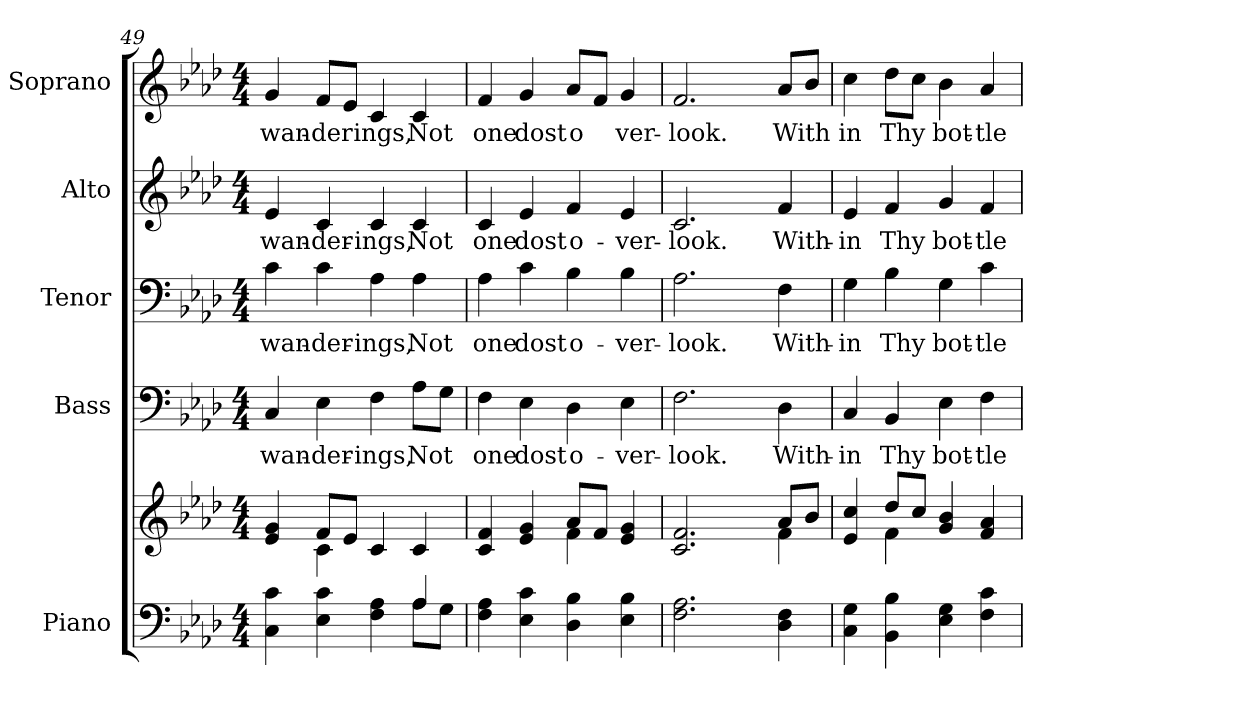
**kern	**kern	**kern	**text	**kern	**text	**kern	**text	**kern	**text
*part5	*part5	*part4	*part4	*part3	*part3	*part2	*part2	*part1	*part1
*staff6	*staff5	*staff4	*staff4	*staff3	*staff3	*staff2	*staff2	*staff1	*staff1
*I"Piano	*	*I"Bass	*	*I"Tenor	*	*I"Alto	*	*I"Soprano	*
*I'Pno.	*	*I'B.	*	*I'T.	*	*I'A.	*	*I'S.	*
!!LO:PB:g=z
*clefF4	*clefG2	*clefF4	*	*clefF4	*	*clefG2	*	*clefG2	*
*k[b-e-a-d-]	*k[b-e-a-d-]	*k[b-e-a-d-]	*	*k[b-e-a-d-]	*	*k[b-e-a-d-]	*	*k[b-e-a-d-]	*
*A-:	*A-:	*A-:	*	*A-:	*	*A-:	*	*A-:	*
*M4/4	*M4/4	*M4/4	*	*M4/4	*	*M4/4	*	*M4/4	*
=49	=49	=49	=49	=49	=49	=49	=49	=49	=49
*^	*^	*	*	*	*	*	*	*	*
!	!	!	!	!	!LO:LY:b:color=#000000	!	!	!	!	!	!
!	!	!	!	!	!	!	!LO:LY:b:color=#000000	!	!	!	!
!	!	!	!	!	!	!	!	!	!LO:LY:b:color=#000000	!	!
!	!	!	!	!	!	!	!	!	!	!	!LO:LY:b:color=#000000
4Ci\ 4ci	2ryy	4e-i/ 4gi	4ryy	4Ci/	wan-	4ci\	wan-	4e-i/	wan-	4gi/	wan-
!	!	!	!	!	!LO:LY:b:color=#000000	!	!	!	!	!	!
!	!	!	!	!	!	!	!LO:LY:b:color=#000000	!	!	!	!
!	!	!	!	!	!	!	!	!	!LO:LY:b:color=#000000	!	!
!	!	!	!	!	!	!	!	!	!	!	!LO:LY:b:color=#000000
4E-i\ 4ci	.	8fi/L	4ci\	4E-i\	-der-	4ci\	-der-	4ci/	-der-	8fi/L	-der
.	.	8e-i/J	.	.	.	.	.	.	.	8e-i/J	.
!	!	!	!	!	!LO:LY:b:color=#000000	!	!	!	!	!	!
!	!	!	!	!	!	!	!LO:LY:b:color=#000000	!	!	!	!
!	!	!	!	!	!	!	!	!	!LO:LY:b:color=#000000	!	!
!	!	!	!	!	!	!	!	!	!	!	!LO:LY:b:color=#000000
4Fi\ 4A-i	4ryy	4ci/	2ryy	4Fi\	-ings,	4A-i\	-ings,	4ci/	-ings,	4ci/	ings,
!	!	!	!	!	!LO:LY:b:color=#000000	!	!	!	!	!	!
!	!	!	!	!	!	!	!LO:LY:b:color=#000000	!	!	!	!
!	!	!	!	!	!	!	!	!	!LO:LY:b:color=#000000	!	!
!	!	!	!	!	!	!	!	!	!	!	!LO:LY:b:color=#000000
4A-i/	8A-i\L	4ci/	.	8A-i\L	Not	4A-i\	Not	4ci/	Not	4ci/	Not
.	8Gi\J	.	.	8Gi\J	.	.	.	.	.	.	.
*v	*v	*	*	*	*	*	*	*	*	*	*
=50	=50	=50	=50	=50	=50	=50	=50	=50	=50	=50
*^	*	*	*	*	*	*	*	*	*	*
!	!	!	!	!	!LO:LY:b:color=#000000	!	!	!	!	!	!
*v	*v	*	*	*	*	*	*	*	*	*	*
*^	*	*	*	*	*	*	*	*	*	*
!	!	!	!	!	!	!	!LO:LY:b:color=#000000	!	!	!	!
*v	*v	*	*	*	*	*	*	*	*	*	*
*^	*	*	*	*	*	*	*	*	*	*
!	!	!	!	!	!	!	!	!	!LO:LY:b:color=#000000	!	!
*v	*v	*	*	*	*	*	*	*	*	*	*
*^	*	*	*	*	*	*	*	*	*	*
!	!	!	!	!	!	!	!	!	!	!	!LO:LY:b:color=#000000
*v	*v	*	*	*	*	*	*	*	*	*	*
4Fi\ 4A-i	4ci/ 4fi	2ryy	4Fi\	one	4A-i\	one	4ci/	one	4fi/	one
!	!	!	!	!LO:LY:b:color=#000000	!	!	!	!	!	!
!	!	!	!	!	!	!LO:LY:b:color=#000000	!	!	!	!
!	!	!	!	!	!	!	!	!LO:LY:b:color=#000000	!	!
!	!	!	!	!	!	!	!	!	!	!LO:LY:b:color=#000000
4E-i\ 4ci	4e-i/ 4gi	.	4E-i\	dost	4ci\	dost	4e-i/	dost	4gi/	dost
!	!	!	!	!LO:LY:b:color=#000000	!	!	!	!	!	!
!	!	!	!	!	!	!LO:LY:b:color=#000000	!	!	!	!
!	!	!	!	!	!	!	!	!LO:LY:b:color=#000000	!	!
!	!	!	!	!	!	!	!	!	!	!LO:LY:b:color=#000000
4D-i\ 4B-i	8a-i/L	4fi\	4D-i\	o-	4B-i\	o-	4fi/	o-	8a-i/L	o
.	8fi/J	.	.	.	.	.	.	.	8fi/J	.
!	!	!	!	!LO:LY:b:color=#000000	!	!	!	!	!	!
!	!	!	!	!	!	!LO:LY:b:color=#000000	!	!	!	!
!	!	!	!	!	!	!	!	!LO:LY:b:color=#000000	!	!
!	!	!	!	!	!	!	!	!	!	!LO:LY:b:color=#000000
4E-i\ 4B-i	4e-i/ 4gi	4ryy	4E-i\	-ver-	4B-i\	-ver-	4e-i/	-ver-	4gi/	ver-
=51	=51	=51	=51	=51	=51	=51	=51	=51	=51	=51
!	!	!	!	!LO:LY:b:color=#000000	!	!	!	!	!	!
!	!	!	!	!	!	!LO:LY:b:color=#000000	!	!	!	!
!	!	!	!	!	!	!	!	!LO:LY:b:color=#000000	!	!
!	!	!	!	!	!	!	!	!	!	!LO:LY:b:color=#000000
2.Fi\ 2.A-i	2.ci/ 2.fi	2ryy	2.Fi\	-look.	2.A-i\	-look.	2.ci/	-look.	2.fi/	-look.
.	.	4ryy	.	.	.	.	.	.	.	.
!	!	!	!	!LO:LY:b:color=#000000	!	!	!	!	!	!
!	!	!	!	!	!	!LO:LY:b:color=#000000	!	!	!	!
!	!	!	!	!	!	!	!	!LO:LY:b:color=#000000	!	!
!	!	!	!	!	!	!	!	!	!	!LO:LY:b:color=#000000
4D-i\ 4Fi	8a-i/L	4fi\	4D-i\	With-	4Fi\	With-	4fi/	With-	8a-i/L	With
.	8b-i/J	.	.	.	.	.	.	.	8b-i/J	.
!!LO:PB:g=z
=52	=52	=52	=52	=52	=52	=52	=52	=52	=52	=52
!	!	!	!	!LO:LY:b:color=#000000	!	!	!	!	!	!
!	!	!	!	!	!	!LO:LY:b:color=#000000	!	!	!	!
!	!	!	!	!	!	!	!	!LO:LY:b:color=#000000	!	!
!	!	!	!	!	!	!	!	!	!	!LO:LY:b:color=#000000
4Ci\ 4Gi	4e-i/ 4cci	4ryy	4Ci/	-in	4Gi\	-in	4e-i/	-in	4cci\	in
!	!	!	!	!LO:LY:b:color=#000000	!	!	!	!	!	!
!	!	!	!	!	!	!LO:LY:b:color=#000000	!	!	!	!
!	!	!	!	!	!	!	!	!LO:LY:b:color=#000000	!	!
!	!	!	!	!	!	!	!	!	!	!LO:LY:b:color=#000000
4BB-i\ 4B-i	8dd-i/L	4fi\	4BB-i/	Thy	4B-i\	Thy	4fi/	Thy	8dd-i\L	Thy
.	8cci/J	.	.	.	.	.	.	.	8cci\J	.
!	!	!	!	!LO:LY:b:color=#000000	!	!	!	!	!	!
!	!	!	!	!	!	!LO:LY:b:color=#000000	!	!	!	!
!	!	!	!	!	!	!	!	!LO:LY:b:color=#000000	!	!
!	!	!	!	!	!	!	!	!	!	!LO:LY:b:color=#000000
4E-i\ 4Gi	4gi/ 4b-i	2ryy	4E-i\	bot-	4Gi\	bot-	4gi/	bot-	4b-i\	bot-
!	!	!	!	!LO:LY:b:color=#000000	!	!	!	!	!	!
!	!	!	!	!	!	!LO:LY:b:color=#000000	!	!	!	!
!	!	!	!	!	!	!	!	!LO:LY:b:color=#000000	!	!
!	!	!	!	!	!	!	!	!	!	!LO:LY:b:color=#000000
4Fi\ 4ci	4fi/ 4a-i	.	4Fi\	-tle	4ci\	-tle	4fi/	-tle	4a-i/	-tle
*	*v	*v	*	*	*	*	*	*	*	*
=	=	=	=	=	=	=	=	=	=
*-	*-	*-	*-	*-	*-	*-	*-	*-	*-
